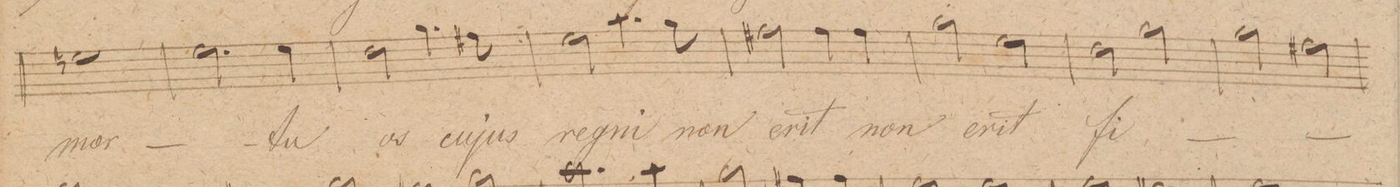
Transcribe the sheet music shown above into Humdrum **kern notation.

**kern	**text	**dynam
*I"Canto.	*	*
*clefC1	*	*
*k[f#c#g#]	*	*
*met(c|)	*	*
*M2/2	*	*
1ccn	mor-	.
=125	=125	=125
2.cc#\	.	.
4cc#\	-tu-	.
=126	=126	=126
2b\	-os	.
4.ee\	cu-	.
8dd#X\	-jus	.
=127	=127	=127
2cc#\	re-	.
4.ff#\	-gni	.
8ee\	non	.
=128	=128	=128
2dd#X\	e-	.
4dd#\	-rit	.
4dd#\	non	.
=129	=129	=129
2ee\	e-	.
2cc#\	-rit	.
=130	=130	=130
2a\	fi-	.
2ee\	.	.
=131	=131	=131
2ee\	.	.
2dd#X\	.	.
=132	=132	=132
*-	*-	*-
